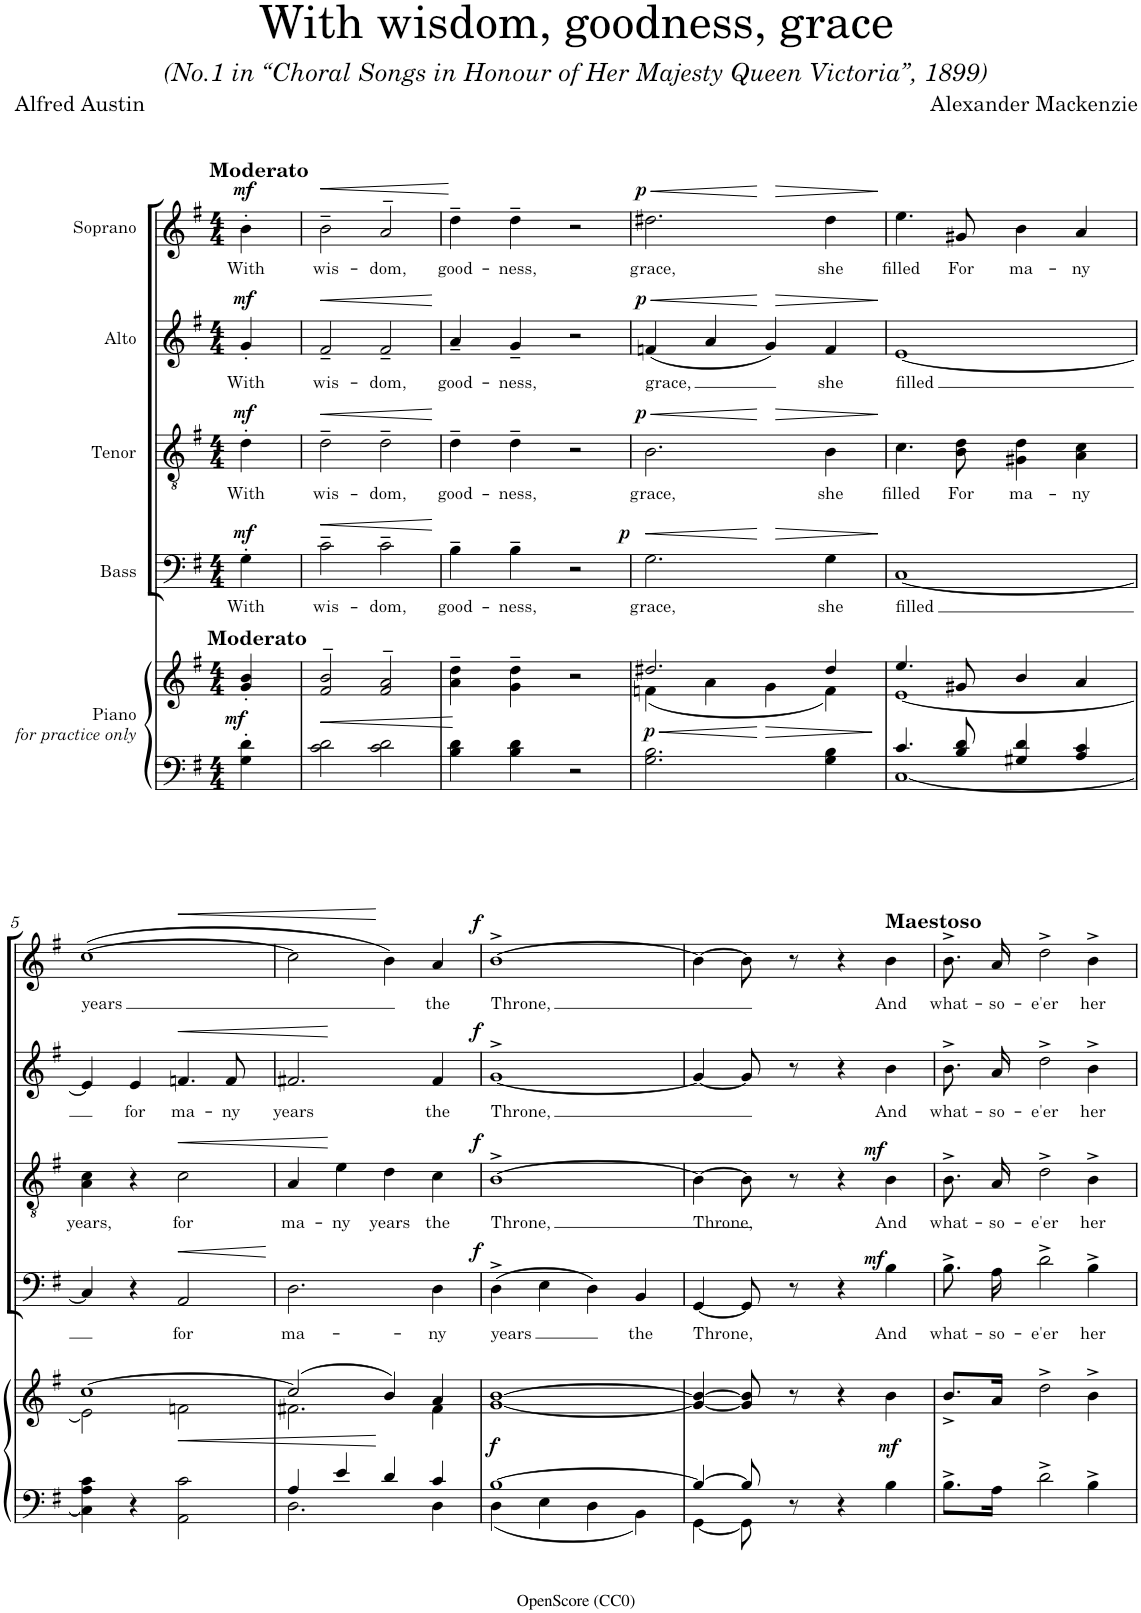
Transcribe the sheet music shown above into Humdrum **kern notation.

**kern	**kern	**dynam	**kern	**text	**dynam	**kern	**text	**dynam	**kern	**text	**dynam	**kern	**text	**dynam
*part5	*part5	*part5	*part4	*part4	*part4	*part3	*part3	*part3	*part2	*part2	*part2	*part1	*part1	*part1
*staff6	*staff5	*staff5/6	*staff4	*staff4	*staff4	*staff3	*staff3	*staff3	*staff2	*staff2	*staff2	*staff1	*staff1	*staff1
*I"Piano for practice only	*	*	*I"Bass	*	*	*I"Tenor	*	*	*I"Alto	*	*	*I"Soprano	*	*
*I'Pno	*	*	*	*	*	*	*	*	*	*	*	*	*	*
*clefF4	*clefG2	*	*clefF4	*	*	*clefGv2	*	*	*clefG2	*	*	*clefG2	*	*
*k[f#]	*k[f#]	*	*k[f#]	*	*	*k[f#]	*	*	*k[f#]	*	*	*k[f#]	*	*
*M4/4	*M4/4	*	*M4/4	*	*	*M4/4	*	*	*M4/4	*	*	*M4/4	*	*
=	=	=	=	=	=	=	=	=	=	=	=	=	=	=
!	!	!	!	!	!	!	!	!	!	!	!	!LO:TX:a:B:t=Moderato	!	!
!	!LO:TX:a:B:t=Moderato	!	!	!	!	!	!	!	!	!	!	!	!	!
!	!	!LO:DY:b	!	!LO:LY:b	!LO:DY:a	!	!LO:LY:b	!LO:DY:a	!	!LO:LY:b	!LO:DY:a	!	!LO:LY:b	!LO:DY:a
4G\' 4d\'	4g/' 4b/'	mf	4G'\	With	mf	4d'\	With	mf	4g'/	With	mf	4b'\	With	mf
=1	=1	=1	=1	=1	=1	=1	=1	=1	=1	=1	=1	=1	=1	=1
!	!	!LO:HP:b	!	!LO:LY:b	!LO:HP:b	!	!LO:LY:b	!LO:HP:b	!	!LO:LY:b	!LO:HP:b	!	!LO:LY:b	!LO:HP:b
2c\ 2d\	2f#/~> 2b/~>	<	2c~\	wis-	<	2d~\	wis-	<	2f#~/	wis-	<	2b~\	wis-	<
!	!	!	!	!LO:LY:b	!	!	!LO:LY:b	!	!	!LO:LY:b	!	!	!LO:LY:b	!
2c\ 2d\	2f#/~> 2a/~>	.	2c~\	-dom,	.	2d~\	-dom,	.	2f#~/	-dom,	.	2a~>/	-dom,	.
.	.	[	.	.	[	.	.	[	.	.	[	.	.	[
=2	=2	=2	=2	=2	=2	=2	=2	=2	=2	=2	=2	=2	=2	=2
!	!	!	!	!LO:LY:b	!	!	!LO:LY:b	!	!	!LO:LY:b	!	!	!LO:LY:b	!
4B\ 4d\	4a\~ 4dd\~	.	4B~\	good-	.	4d~\	good-	.	4a~/	good-	.	4dd~\	good-	.
!	!	!	!	!LO:LY:b	!	!	!LO:LY:b	!	!	!LO:LY:b	!	!	!LO:LY:b	!
4B\ 4d\	4g\~ 4dd\~	.	4B~\	-ness,	.	4d~\	-ness,	.	4g~/	-ness,	.	4dd~\	-ness,	.
2r	2r	.	2r	.	.	2r	.	.	2r	.	.	2r	.	.
=3	=3	=3	=3	=3	=3	=3	=3	=3	=3	=3	=3	=3	=3	=3
!	!	!LO:HP:b	!	!LO:LY:b	!LO:HP:b	!	!LO:LY:b	!LO:HP:b	!	!LO:LY:b	!LO:HP:b	!	!LO:LY:b	!LO:HP:b
*	*^	*	*^	*	*	*^	*	*	*^	*	*	*^	*	*
!	!	!	!LO:DY:n=1:b	!	!	!	!LO:DY:n=1:a	!	!	!	!LO:DY:n=1:a	!	!	!	!LO:DY:n=1:a	!	!	!	!LO:DY:n=1:a
2.G\ 2.B\	2.dd#X/	(4fn\	< p	2.G\	2ryy	grace,	< p	2.B\	2ryy	grace,	< p	(4fn/	2ryy	grace,	< p	2.dd#X\	2ryy	grace,	< p
.	.	4a\	.	.	.	.	.	.	.	.	.	4a/	.	.	.	.	.	.	.
!	!	!	!	!	!	!	!LO:HP:n=1:b	!	!	!	!LO:HP:n=1:b	!	!	!	!LO:HP:n=1:b	!	!	!	!LO:HP:n=1:b
.	.	4g\	[	.	4ryy	.	[ >	.	4ryy	.	[ >	4g/)	4ryy	.	[ >	.	4ryy	.	[ >
!	!	!	!	!	!	!LO:LY:b	!	!	!	!LO:LY:b	!	!	!	!LO:LY:b	!	!	!	!LO:LY:b	!
4G\ 4B\	4dd#/	4f\)	.	4G\	4ryy	she	.	4B\	4ryy	she	.	4f/	4ryy	she	.	4dd#\	4ryy	she	.
*	*v	*v	*	*	*	*	*	*v	*v	*	*	*v	*v	*	*	*v	*v	*	*
*	*	*	*v	*v	*	*	*	*	*	*	*	*	*	*	*
.	.	.	.	.	]	.	.	]	.	.	]	.	.	]
=4	=4	=4	=4	=4	=4	=4	=4	=4	=4	=4	=4	=4	=4	=4
*^	*^	*	*	*	*	*	*	*	*	*	*	*	*	*
!	!	!	!	!	!	!LO:LY:b	!	!	!LO:LY:b	!	!	!LO:LY:b	!	!	!LO:LY:b	!
4.c/	[1C	4.ee/	[1e	.	[1C	filled	.	4.c\	filled	.	[1e	filled	.	4.ee\	filled	.
!	!	!	!	!	!	!	!	!	!LO:LY:b	!	!	!	!	!	!LO:LY:b	!
8B/ 8d/	.	8g#X/	.	.	.	.	.	8B\ 8d\	For	.	.	.	.	8g#X/	For	.
!	!	!	!	!	!	!	!	!	!LO:LY:b	!	!	!	!	!	!LO:LY:b	!
4G#X/ 4d/	.	4b/	.	.	.	.	.	4G#X\ 4d\	ma-	.	.	.	.	4b\	ma-	.
!	!	!	!	!	!	!	!	!	!LO:LY:b	!	!	!	!	!	!LO:LY:b	!
4A/ 4c/	.	4a/	.	.	.	.	.	4A\ 4c\	-ny	.	.	.	.	4a/	-ny	.
*v	*v	*	*	*	*	*	*	*	*	*	*	*	*	*	*	*
!!LO:LB:g=z
=5	=5	=5	=5	=5	=5	=5	=5	=5	=5	=5	=5	=5	=5	=5	=5
!	!	!	!	!	!	!	!	!LO:LY:b	!	!	!	!	!	!LO:LY:b	!
*	*	*	*	*	*	*	*	*	*	*	*	*	*^	*	*
4C\] 4A\ 4c\	[1cc	2e\]	.	4C/]	.	.	4A\ 4c\	years,	.	4e/]	.	.	([1cc	2ryy	years	.
!	!	!	!	!	!	!	!	!	!	!	!LO:LY:b	!	!	!	!	!
4r	.	.	.	4r	.	.	4r	.	.	4e/	for	.	.	.	.	.
!	!	!	!LO:HP:b	!	!LO:LY:b	!LO:HP:b	!	!LO:LY:b	!LO:HP:b	!	!LO:LY:b	!LO:HP:b	!	!	!	!LO:HP:b
2AA\ 2c\	.	2fn\	<	2AA/	for	<	2c\	for	<	4.fn/	ma-	<	.	2ryy	.	<
!	!	!	!	!	!	!	!	!	!	!	!LO:LY:b	!	!	!	!	!
.	.	.	.	.	.	.	.	.	.	8f/	-ny	.	.	.	.	.
*	*v	*v	*	*	*	*	*	*	*	*	*	*	*v	*v	*	*
.	.	.	.	.	[	.	.	.	.	.	.	.	.	.
=6	=6	=6	=6	=6	=6	=6	=6	=6	=6	=6	=6	=6	=6	=6
*^	*^	*	*	*	*	*	*	*	*	*	*	*	*	*
!	!	!	!	!	!	!LO:LY:b	!	!	!LO:LY:b	!	!	!LO:LY:b	!	!	!	!
*	*	*	*	*	*	*	*	*	*	*	*^	*	*	*	*	*
4A/	2.D\	(2cc/]	2.f#X\	.	2.D\	ma-	.	4A/	ma-	.	2.f#X/	4ryy	years	.	2cc\]	.	.
!	!	!	!	!	!	!	!	!	!LO:LY:b	!	!	!	!	!	!	!	!
4e/	.	.	.	.	.	.	.	4e\	-ny	[	.	4ryy	.	[	.	.	.
!	!	!	!	!	!	!	!	!	!LO:LY:b	!	!	!	!	!	!	!	!
4d/	.	4b/)	.	[	.	.	.	4d\	years	.	.	2ryy	.	.	4b\)	.	[
!	!	!	!	!	!	!LO:LY:b	!	!	!LO:LY:b	!	!	!	!LO:LY:b	!	!	!LO:LY:b	!
4c/	4D\	4a/	4f#\	.	4D\	-ny	.	4c\	the	.	4f#/	.	the	.	4a/	the	.
*	*	*	*	*	*	*	*	*	*	*	*v	*v	*	*	*	*	*
=7	=7	=7	=7	=7	=7	=7	=7	=7	=7	=7	=7	=7	=7	=7	=7	=7
!	!	!	!	!LO:DY:b	!	!LO:LY:b	!LO:DY:a	!	!LO:LY:b	!LO:DY:a	!	!LO:LY:b	!LO:DY:a	!	!LO:LY:b	!LO:DY:a
*	*	*v	*v	*	*	*	*	*	*	*	*	*	*	*	*	*
[1B	4D\	[1g [1b	f	(4D^\	years	f	[1B^	Throne,	f	[1g^>	Throne,	f	[1b^	Throne,	f
.	4E\	.	.	4E\	.	.	.	.	.	.	.	.	.	.	.
.	4D\	.	.	4D\)	.	.	.	.	.	.	.	.	.	.	.
!	!	!	!	!	!LO:LY:b	!	!	!	!	!	!	!	!	!	!
.	4BB\	.	.	4BB/	the	.	.	.	.	.	.	.	.	.	.
=8	=8	=8	=8	=8	=8	=8	=8	=8	=8	=8	=8	=8	=8	=8	=8
!	!	!	!	!	!LO:LY:b	!	!	!LO:LY:b	!	!	!	!	!	!	!
4B/_	[4GG\	4g/_ 4b/_	.	[4GG/	Throne,	.	4B\_	Throne,	.	4g/_	.	.	4b\_	.	.
8B/]	8GG\]	8g/] 8b/]	.	8GG/]	.	.	8B\]	.	.	8g/]	.	.	8b\]	.	.
8r	8ryy	8r	.	8r	.	.	8r	.	.	8r	.	.	8r	.	.
4r	2ryy	4r	.	4r	.	.	4r	.	.	4r	.	.	4r	.	.
!	!	!	!	!	!	!	!	!	!	!	!	!	!LO:TX:a:B:t=Maestoso	!	!
!	!	!	!LO:DY:b	!	!LO:LY:b	!LO:DY:a	!	!LO:LY:b	!LO:DY:a	!	!LO:LY:b	!	!	!LO:LY:b	!
4B\	.	4b\	mf	4B\	And	mf	4B\	And	mf	4b\	And	.	4b\	And	.
*v	*v	*	*	*	*	*	*	*	*	*	*	*	*	*	*
=9	=9	=9	=9	=9	=9	=9	=9	=9	=9	=9	=9	=9	=9	=9
!	!	!	!	!LO:LY:b	!	!	!LO:LY:b	!	!	!LO:LY:b	!	!	!LO:LY:b	!
8.B^\L	8.b^/L	.	8.B^\L	what-	.	8.B^/L	what-	.	8.b^/L	what-	.	8.b^/L	what-	.
!	!	!	!	!LO:LY:b	!	!	!LO:LY:b	!	!	!LO:LY:b	!	!	!LO:LY:b	!
16A\Jk	16a/Jk	.	16A\Jk	-so-	.	16A/Jk	-so-	.	16a/Jk	-so-	.	16a/Jk	-so-	.
!	!	!	!	!LO:LY:b	!	!	!LO:LY:b	!	!	!LO:LY:b	!	!	!LO:LY:b	!
2d^\	2dd^\	.	2d^\	e'er	.	2d^\	-e'er	.	2dd^\	-e'er	.	2dd^\	-e'er	.
!	!	!	!	!LO:LY:b	!	!	!LO:LY:b	!	!	!LO:LY:b	!	!	!LO:LY:b	!
4B^\	4b^\	.	4B^\	her	.	4B^\	her	.	4b^\	her	.	4b^\	her	.
=	=	=	=	=	=	=	=	=	=	=	=	=	=	=
*-	*-	*-	*-	*-	*-	*-	*-	*-	*-	*-	*-	*-	*-	*-
